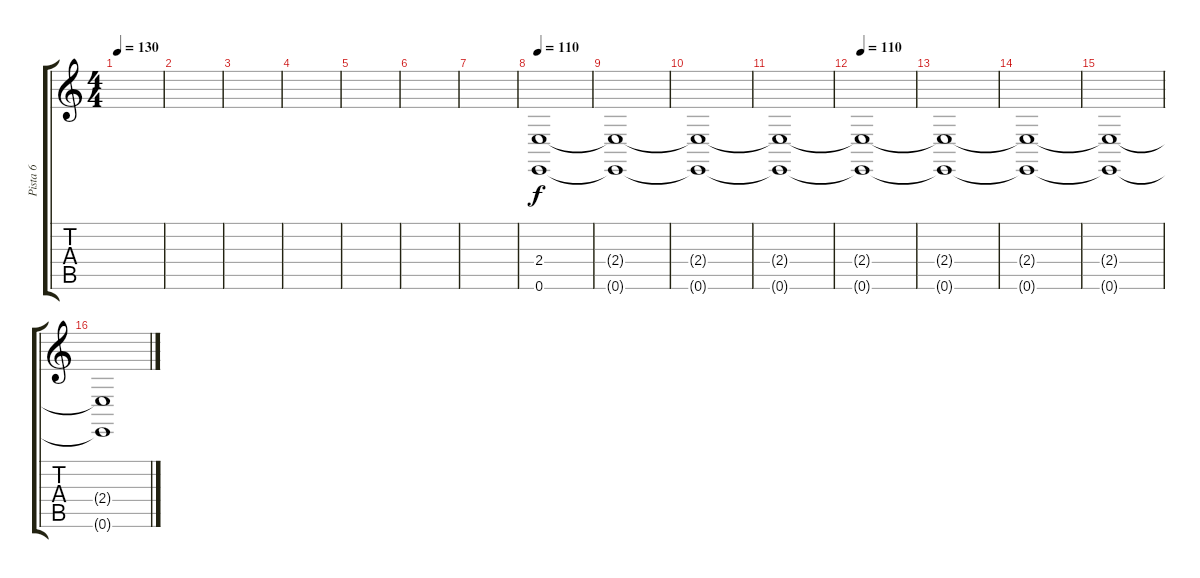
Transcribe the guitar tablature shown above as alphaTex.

\track ("Pista 6" "Pista 6") {instrument reversecymbal}
\staff {score tabs}
\tuning (E4 B3 G3 D3 A2 E2) {hide}
\ts (4 4)
\tempo 130
\clef g2
\ks c
|
|
|
|
|
|
|
\tempo 110
(2.4 0.6).1 |
(2.4{t} 0.6{t}).1 |
(2.4{t} 0.6{t}).1 |
(2.4{t} 0.6{t}).1 |
\tempo 110
(2.4{t} 0.6{t}).1 |
(2.4{t} 0.6{t}).1 |
(2.4{t} 0.6{t}).1 |
(2.4{t} 0.6{t}).1 |
(2.4{t} 0.6{t}).1
